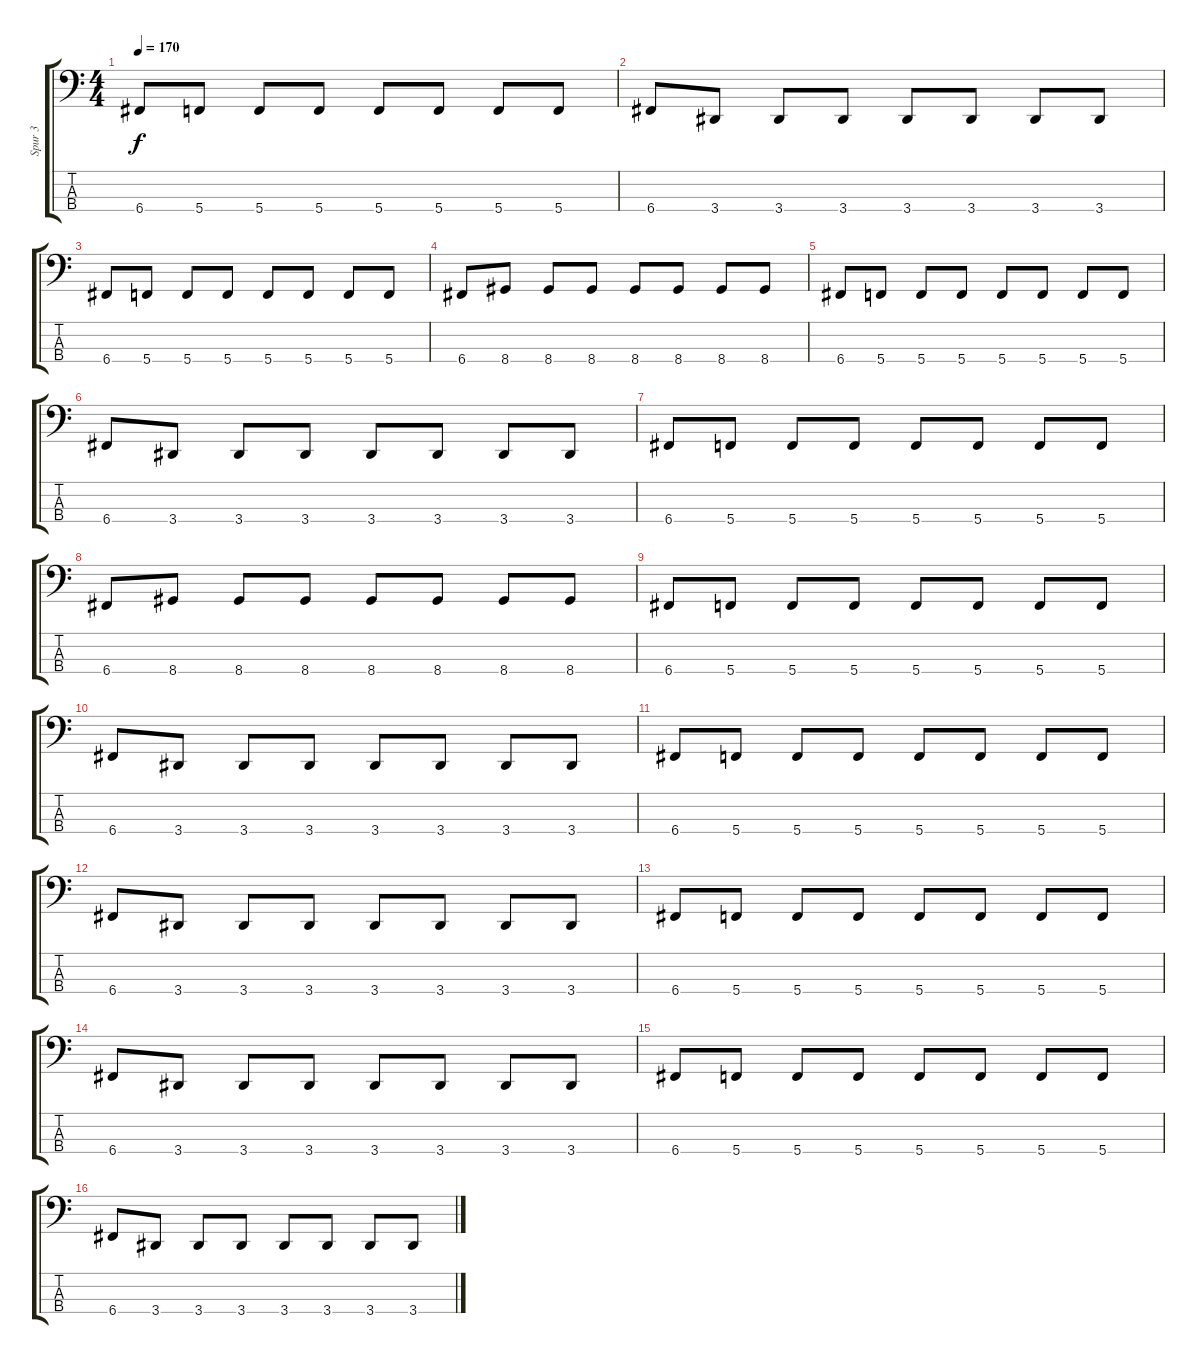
\track ("Spur 3" "Spur 3") {instrument electricbasspick}
\staff {score tabs}
\tuning (F2 C2 G1 C1) {hide}
\ts (4 4)
\tempo 170
\clef f4
\ks c
6.4.8{dy f} 5.4.8 5.4.8 5.4.8 5.4.8 5.4.8 5.4.8 5.4.8 |
6.4.8 3.4.8 3.4.8 3.4.8 3.4.8 3.4.8 3.4.8 3.4.8 |
6.4.8 5.4.8 5.4.8 5.4.8 5.4.8 5.4.8 5.4.8 5.4.8 |
6.4.8 8.4.8 8.4.8 8.4.8 8.4.8 8.4.8 8.4.8 8.4.8 |
6.4.8 5.4.8 5.4.8 5.4.8 5.4.8 5.4.8 5.4.8 5.4.8 |
6.4.8 3.4.8 3.4.8 3.4.8 3.4.8 3.4.8 3.4.8 3.4.8 |
6.4.8 5.4.8 5.4.8 5.4.8 5.4.8 5.4.8 5.4.8 5.4.8 |
6.4.8 8.4.8 8.4.8 8.4.8 8.4.8 8.4.8 8.4.8 8.4.8 |
6.4.8 5.4.8 5.4.8 5.4.8 5.4.8 5.4.8 5.4.8 5.4.8 |
6.4.8 3.4.8 3.4.8 3.4.8 3.4.8 3.4.8 3.4.8 3.4.8 |
6.4.8 5.4.8 5.4.8 5.4.8 5.4.8 5.4.8 5.4.8 5.4.8 |
6.4.8 3.4.8 3.4.8 3.4.8 3.4.8 3.4.8 3.4.8 3.4.8 |
6.4.8 5.4.8 5.4.8 5.4.8 5.4.8 5.4.8 5.4.8 5.4.8 |
6.4.8 3.4.8 3.4.8 3.4.8 3.4.8 3.4.8 3.4.8 3.4.8 |
6.4.8 5.4.8 5.4.8 5.4.8 5.4.8 5.4.8 5.4.8 5.4.8 |
6.4.8 3.4.8 3.4.8 3.4.8 3.4.8 3.4.8 3.4.8 3.4.8
